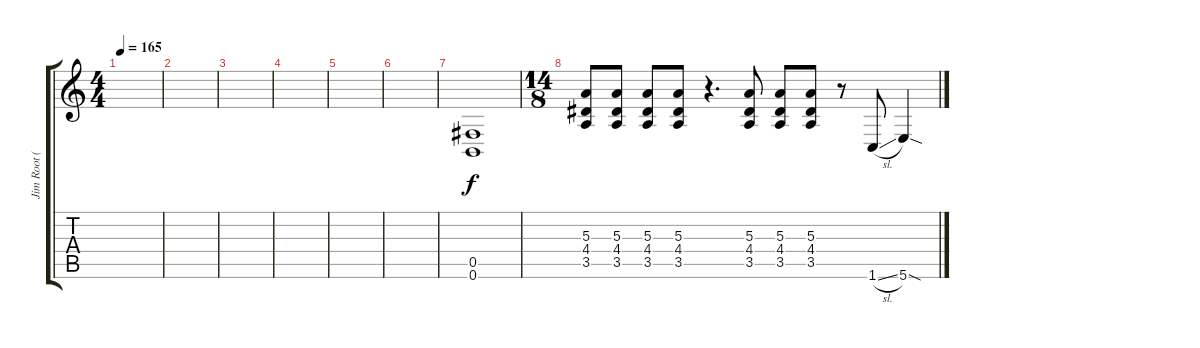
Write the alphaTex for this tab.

\track ("Jim Root (Solo)" "Jim Root (") {instrument overdrivenguitar}
\staff {score tabs}
\tuning (Db4 Ab3 E3 B2 Gb2 B1) {hide}
\ts (4 4)
\tempo 165
\clef g2
\ks c
|
|
|
|
|
|
(0.5 0.6).1{volume 12} |
\ts (14 8)
(5.3 4.4 3.5).8{volume 13} (5.3 4.4 3.5).8 (5.3 4.4 3.5).8 (5.3 4.4 3.5).8 r.4{d} (5.3 4.4 3.5).8 (5.3 4.4 3.5).8 (5.3 4.4 3.5).8 r.8 1.6{sl}.8 5.6{sod}.4
